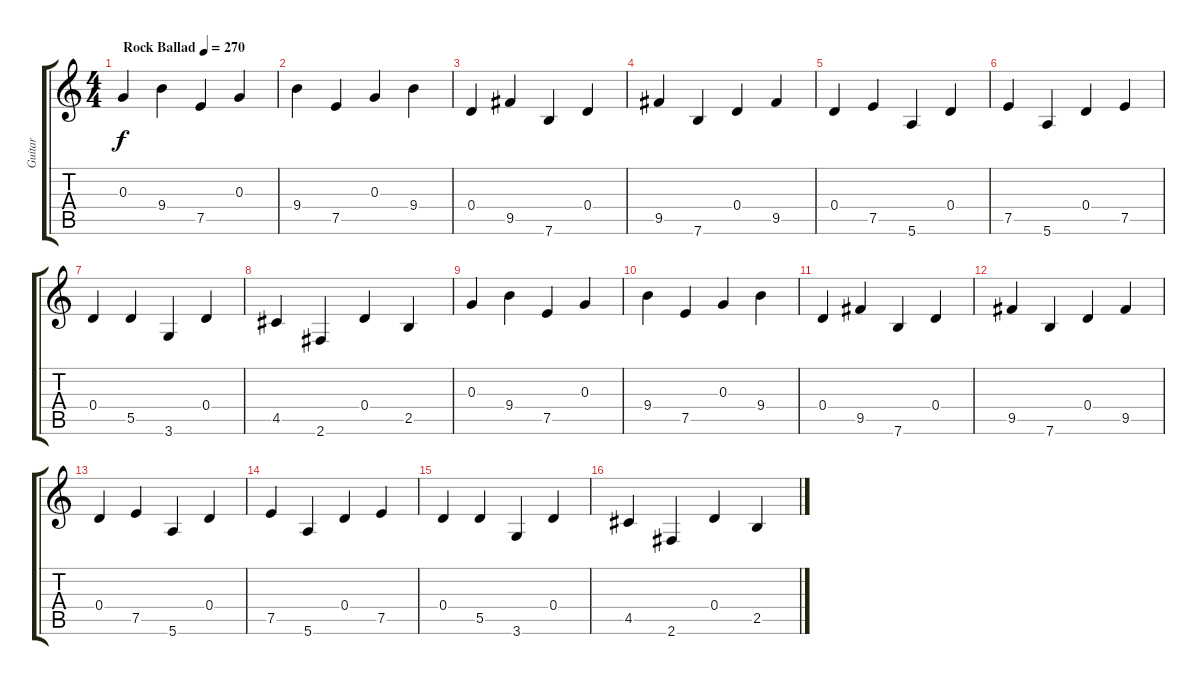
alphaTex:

\track ("Guitar" "Guitar") {instrument electricguitarclean}
\staff {score tabs}
\tuning (E4 B3 G3 D3 A2 E2) {hide}
\ts (4 4)
\tempo (270 "Rock Ballad")
\clef g2
\ks c
0.3.4{dy f instrument electricguitarclean} 9.4.4 7.5.4 0.3.4 |
9.4.4 7.5.4 0.3.4 9.4.4 |
0.4.4 9.5.4 7.6.4 0.4.4 |
9.5.4 7.6.4 0.4.4 9.5.4 |
0.4.4 7.5.4 5.6.4 0.4.4 |
7.5.4 5.6.4 0.4.4 7.5.4 |
0.4.4 5.5.4 3.6.4 0.4.4 |
4.5.4 2.6.4 0.4.4 2.5.4 |
0.3.4 9.4.4 7.5.4 0.3.4 |
9.4.4 7.5.4 0.3.4 9.4.4 |
0.4.4 9.5.4 7.6.4 0.4.4 |
9.5.4 7.6.4 0.4.4 9.5.4 |
0.4.4 7.5.4 5.6.4 0.4.4 |
7.5.4 5.6.4 0.4.4 7.5.4 |
0.4.4 5.5.4 3.6.4 0.4.4 |
4.5.4 2.6.4 0.4.4 2.5.4
